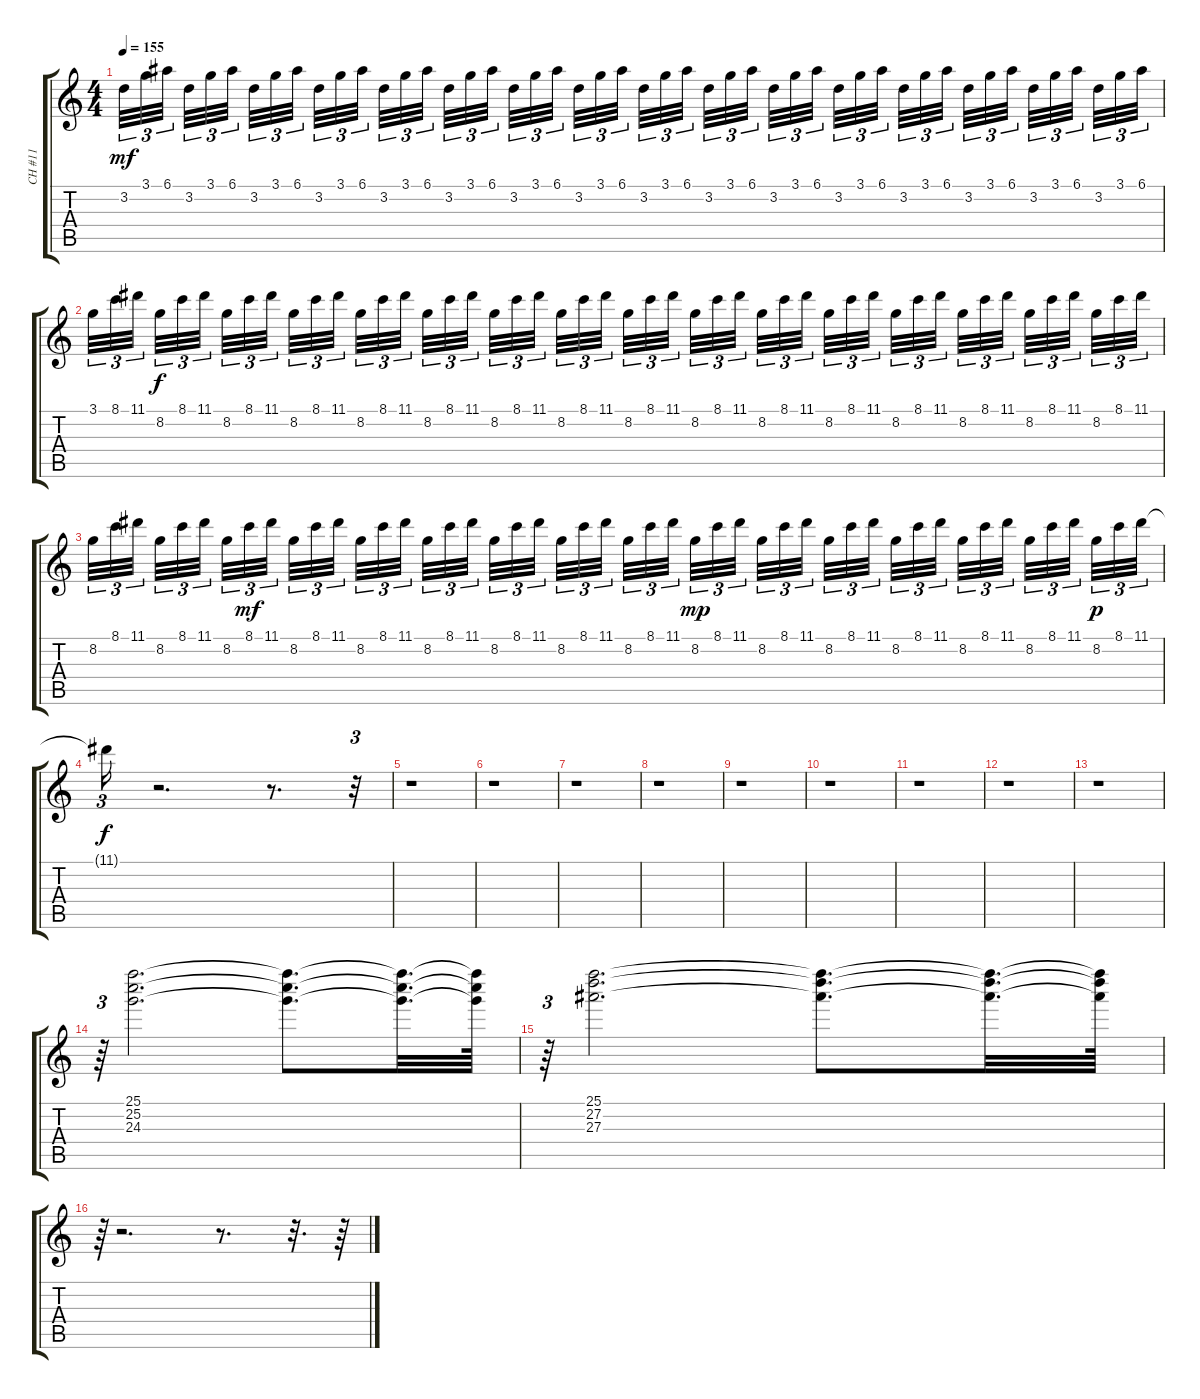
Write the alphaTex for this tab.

\track ("CH #11" "CH #11") {instrument acousticguitarnylon}
\staff {score tabs}
\tuning (E4 B3 G3 D3 A2 E2) {hide}
\ts (4 4)
\tempo 155
\clef g2
\ks c
3.2.32{tu (3 2) dy mf} 3.1.32{tu (3 2)} 6.1.32{tu (3 2)} 3.2.32{tu (3 2)} 3.1.32{tu (3 2)} 6.1.32{tu (3 2)} 3.2.32{tu (3 2)} 3.1.32{tu (3 2)} 6.1.32{tu (3 2)} 3.2.32{tu (3 2)} 3.1.32{tu (3 2)} 6.1.32{tu (3 2)} 3.2.32{tu (3 2)} 3.1.32{tu (3 2)} 6.1.32{tu (3 2)} 3.2.32{tu (3 2)} 3.1.32{tu (3 2)} 6.1.32{tu (3 2)} 3.2.32{tu (3 2)} 3.1.32{tu (3 2)} 6.1.32{tu (3 2)} 3.2.32{tu (3 2)} 3.1.32{tu (3 2)} 6.1.32{tu (3 2)} 3.2.32{tu (3 2)} 3.1.32{tu (3 2)} 6.1.32{tu (3 2)} 3.2.32{tu (3 2)} 3.1.32{tu (3 2)} 6.1.32{tu (3 2)} 3.2.32{tu (3 2)} 3.1.32{tu (3 2)} 6.1.32{tu (3 2)} 3.2.32{tu (3 2)} 3.1.32{tu (3 2)} 6.1.32{tu (3 2)} 3.2.32{tu (3 2)} 3.1.32{tu (3 2)} 6.1.32{tu (3 2)} 3.2.32{tu (3 2)} 3.1.32{tu (3 2)} 6.1.32{tu (3 2)} 3.2.32{tu (3 2)} 3.1.32{tu (3 2)} 6.1.32{tu (3 2)} 3.2.32{tu (3 2)} 3.1.32{tu (3 2)} 6.1.32{tu (3 2)} |
3.1.32{tu (3 2)} 8.1.32{tu (3 2)} 11.1.32{tu (3 2)} 8.2.32{tu (3 2) dy f} 8.1.32{tu (3 2)} 11.1.32{tu (3 2)} 8.2.32{tu (3 2)} 8.1.32{tu (3 2)} 11.1.32{tu (3 2)} 8.2.32{tu (3 2)} 8.1.32{tu (3 2)} 11.1.32{tu (3 2)} 8.2.32{tu (3 2)} 8.1.32{tu (3 2)} 11.1.32{tu (3 2)} 8.2.32{tu (3 2)} 8.1.32{tu (3 2)} 11.1.32{tu (3 2)} 8.2.32{tu (3 2)} 8.1.32{tu (3 2)} 11.1.32{tu (3 2)} 8.2.32{tu (3 2)} 8.1.32{tu (3 2)} 11.1.32{tu (3 2)} 8.2.32{tu (3 2)} 8.1.32{tu (3 2)} 11.1.32{tu (3 2)} 8.2.32{tu (3 2)} 8.1.32{tu (3 2)} 11.1.32{tu (3 2)} 8.2.32{tu (3 2)} 8.1.32{tu (3 2)} 11.1.32{tu (3 2)} 8.2.32{tu (3 2)} 8.1.32{tu (3 2)} 11.1.32{tu (3 2)} 8.2.32{tu (3 2)} 8.1.32{tu (3 2)} 11.1.32{tu (3 2)} 8.2.32{tu (3 2)} 8.1.32{tu (3 2)} 11.1.32{tu (3 2)} 8.2.32{tu (3 2)} 8.1.32{tu (3 2)} 11.1.32{tu (3 2)} 8.2.32{tu (3 2)} 8.1.32{tu (3 2)} 11.1.32{tu (3 2)} |
8.2.32{tu (3 2)} 8.1.32{tu (3 2)} 11.1.32{tu (3 2)} 8.2.32{tu (3 2)} 8.1.32{tu (3 2)} 11.1.32{tu (3 2)} 8.2.32{tu (3 2)} 8.1.32{tu (3 2) dy mf} 11.1.32{tu (3 2)} 8.2.32{tu (3 2)} 8.1.32{tu (3 2)} 11.1.32{tu (3 2)} 8.2.32{tu (3 2)} 8.1.32{tu (3 2)} 11.1.32{tu (3 2)} 8.2.32{tu (3 2)} 8.1.32{tu (3 2)} 11.1.32{tu (3 2)} 8.2.32{tu (3 2)} 8.1.32{tu (3 2)} 11.1.32{tu (3 2)} 8.2.32{tu (3 2)} 8.1.32{tu (3 2)} 11.1.32{tu (3 2)} 8.2.32{tu (3 2)} 8.1.32{tu (3 2)} 11.1.32{tu (3 2)} 8.2.32{tu (3 2) dy mp} 8.1.32{tu (3 2)} 11.1.32{tu (3 2)} 8.2.32{tu (3 2)} 8.1.32{tu (3 2)} 11.1.32{tu (3 2)} 8.2.32{tu (3 2)} 8.1.32{tu (3 2)} 11.1.32{tu (3 2)} 8.2.32{tu (3 2)} 8.1.32{tu (3 2)} 11.1.32{tu (3 2)} 8.2.32{tu (3 2)} 8.1.32{tu (3 2)} 11.1.32{tu (3 2)} 8.2.32{tu (3 2)} 8.1.32{tu (3 2)} 11.1.32{tu (3 2)} 8.2.32{tu (3 2) dy p} 8.1.32{tu (3 2)} 11.1.32{tu (3 2)} |
11.1{t}.16{tu (3 2) dy f} r.2{d} r.8{d} r.32{tu (3 2)} |
r.1 |
r.1 |
r.1 |
r.1 |
r.1 |
r.1 |
r.1 |
r.1 |
r.1 |
r.64{tu (3 2)} (25.1 25.2 24.3).2{d volume 10 balance 8 instrument orchestralharp} (25.1{t} 25.2{t} 24.3{t}).8{d} (25.1{t} 25.2{t} 24.3{t}).32{d} (25.1{t} 25.2{t} 24.3{t}).64 |
r.64{tu (3 2)} (25.1 27.2 27.3).2{d} (25.1{t} 27.2{t} 27.3{t}).8{d} (25.1{t} 27.2{t} 27.3{t}).32{d} (25.1{t} 27.2{t} 27.3{t}).64 |
r.64{tu (3 2)} r.2{d} r.8{d} r.32{d} r.64
